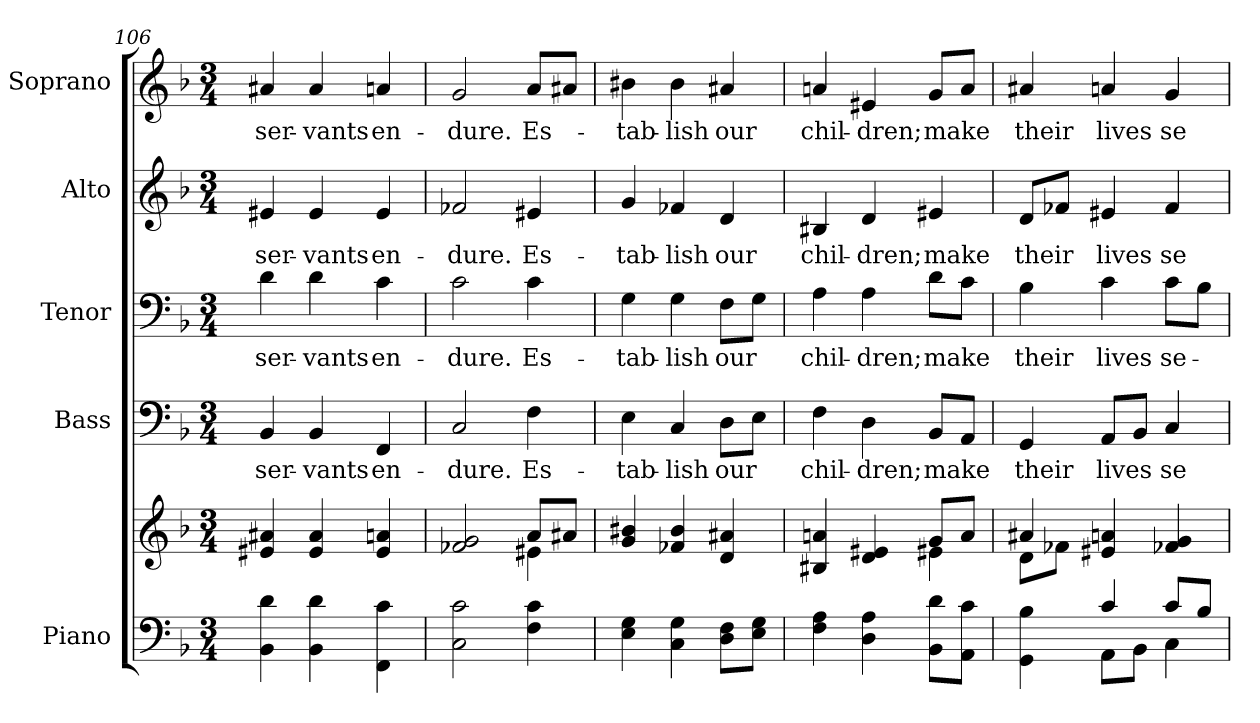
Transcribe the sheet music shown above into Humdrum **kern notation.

**kern	**kern	**kern	**text	**kern	**text	**kern	**text	**kern	**text
*part5	*part5	*part4	*part4	*part3	*part3	*part2	*part2	*part1	*part1
*staff6	*staff5	*staff4	*staff4	*staff3	*staff3	*staff2	*staff2	*staff1	*staff1
*I"Piano	*	*I"Bass	*	*I"Tenor	*	*I"Alto	*	*I"Soprano	*
*I'Pno.	*	*I'B.	*	*I'T.	*	*I'A.	*	*I'S.	*
!!LO:PB:g=z
*clefF4	*clefG2	*clefF4	*	*clefF4	*	*clefG2	*	*clefG2	*
*k[b-]	*k[b-]	*k[b-]	*	*k[b-]	*	*k[b-]	*	*k[b-]	*
*F:	*F:	*F:	*	*F:	*	*F:	*	*F:	*
*M3/4	*M3/4	*M3/4	*	*M3/4	*	*M3/4	*	*M3/4	*
=106	=106	=106	=106	=106	=106	=106	=106	=106	=106
!	!	!	!LO:LY:b:color=#000000	!	!	!	!	!	!
!	!	!	!	!	!LO:LY:b:color=#000000	!	!	!	!
!	!	!	!	!	!	!	!LO:LY:b:color=#000000	!	!
!	!	!	!	!	!	!	!	!	!LO:LY:b:color=#000000
4BB-i\ 4di	4e#Xi/ 4a#Xi	4BB-i/	ser-	4di\	ser-	4e#Xi/	ser-	4a#Xi/	ser-
!	!	!	!LO:LY:b:color=#000000	!	!	!	!	!	!
!	!	!	!	!	!LO:LY:b:color=#000000	!	!	!	!
!	!	!	!	!	!	!	!LO:LY:b:color=#000000	!	!
!	!	!	!	!	!	!	!	!	!LO:LY:b:color=#000000
4BB-i\ 4di	4e#i/ 4a#i	4BB-i/	-vants	4di\	-vants	4e#i/	-vants	4a#i/	-vants
!	!	!	!LO:LY:b:color=#000000	!	!	!	!	!	!
!	!	!	!	!	!LO:LY:b:color=#000000	!	!	!	!
!	!	!	!	!	!	!	!LO:LY:b:color=#000000	!	!
!	!	!	!	!	!	!	!	!	!LO:LY:b:color=#000000
4FFi\ 4ci	4e#i/ 4ani	4FFi/	en-	4ci\	en-	4e#i/	en-	4ani/	en-
=107	=107	=107	=107	=107	=107	=107	=107	=107	=107
*	*^	*	*	*	*	*	*	*	*
!	!	!	!	!LO:LY:b:color=#000000	!	!	!	!	!	!
!	!	!	!	!	!	!LO:LY:b:color=#000000	!	!	!	!
!	!	!	!	!	!	!	!	!LO:LY:b:color=#000000	!	!
!	!	!	!	!	!	!	!	!	!	!LO:LY:b:color=#000000
2Ci\ 2ci	2f-Xi/ 2gi	2ryy	2Ci/	-dure.	2ci\	-dure.	2f-Xi/	-dure.	2gi/	-dure.
!	!	!	!	!LO:LY:b:color=#000000	!	!	!	!	!	!
!	!	!	!	!	!	!LO:LY:b:color=#000000	!	!	!	!
!	!	!	!	!	!	!	!	!LO:LY:b:color=#000000	!	!
!	!	!	!	!	!	!	!	!	!	!LO:LY:b:color=#000000
4Fi\ 4ci	8ai/L	4e#Xi\	4Fi\	Es-	4ci\	Es-	4e#Xi/	Es-	8ai/L	Es-
.	8a#Xi/J	.	.	.	.	.	.	.	8a#Xi/J	.
*	*v	*v	*	*	*	*	*	*	*	*
=108	=108	=108	=108	=108	=108	=108	=108	=108	=108
!	!	!	!LO:LY:b:color=#000000	!	!	!	!	!	!
!	!	!	!	!	!LO:LY:b:color=#000000	!	!	!	!
!	!	!	!	!	!	!	!LO:LY:b:color=#000000	!	!
!	!	!	!	!	!	!	!	!	!LO:LY:b:color=#000000
4Ei\ 4Gi	4gi/ 4b#Xi	4Ei\	-tab-	4Gi\	-tab-	4gi/	-tab-	4b#Xi\	-tab-
!	!	!	!LO:LY:b:color=#000000	!	!	!	!	!	!
!	!	!	!	!	!LO:LY:b:color=#000000	!	!	!	!
!	!	!	!	!	!	!	!LO:LY:b:color=#000000	!	!
!	!	!	!	!	!	!	!	!	!LO:LY:b:color=#000000
4Ci\ 4Gi	4f-Xi/ 4b#i	4Ci/	-lish	4Gi\	-lish	4f-Xi/	-lish	4b#i\	-lish
!	!	!	!LO:LY:b:color=#000000	!	!	!	!	!	!
!	!	!	!	!	!LO:LY:b:color=#000000	!	!	!	!
!	!	!	!	!	!	!	!LO:LY:b:color=#000000	!	!
!	!	!	!	!	!	!	!	!	!LO:LY:b:color=#000000
8Di\ 8FiL	4di/ 4a#Xi	8Di\L	our	8Fi\L	our	4di/	our	4a#Xi/	our
8Ei\ 8GiJ	.	8Ei\J	.	8Gi\J	.	.	.	.	.
=109	=109	=109	=109	=109	=109	=109	=109	=109	=109
*	*^	*	*	*	*	*	*	*	*
!	!	!	!	!LO:LY:b:color=#000000	!	!	!	!	!	!
!	!	!	!	!	!	!LO:LY:b:color=#000000	!	!	!	!
!	!	!	!	!	!	!	!	!LO:LY:b:color=#000000	!	!
!	!	!	!	!	!	!	!	!	!	!LO:LY:b:color=#000000
4Fi\ 4Ai	4B#Xi/ 4ani	2ryy	4Fi\	chil-	4Ai\	chil-	4B#Xi/	chil-	4ani/	chil-
!	!	!	!	!LO:LY:b:color=#000000	!	!	!	!	!	!
!	!	!	!	!	!	!LO:LY:b:color=#000000	!	!	!	!
!	!	!	!	!	!	!	!	!LO:LY:b:color=#000000	!	!
!	!	!	!	!	!	!	!	!	!	!LO:LY:b:color=#000000
4Di\ 4Ai	4di/ 4e#Xi	.	4Di\	-dren;	4Ai\	-dren;	4di/	-dren;	4e#Xi/	-dren;
!	!	!	!	!LO:LY:b:color=#000000	!	!	!	!	!	!
!	!	!	!	!	!	!LO:LY:b:color=#000000	!	!	!	!
!	!	!	!	!	!	!	!	!LO:LY:b:color=#000000	!	!
!	!	!	!	!	!	!	!	!	!	!LO:LY:b:color=#000000
8BB-i\ 8diL	8gi/L	4e#Xi\	8BB-i/L	make	8di\L	make	4e#Xi/	make	8gi/L	make
8AAi\ 8ciJ	8ai/J	.	8AAi/J	.	8ci\J	.	.	.	8ai/J	.
!!LO:LB:g=z
=110	=110	=110	=110	=110	=110	=110	=110	=110	=110	=110
*^	*	*	*	*	*	*	*	*	*	*
!	!	!	!	!	!LO:LY:b:color=#000000	!	!	!	!	!	!
!	!	!	!	!	!	!	!LO:LY:b:color=#000000	!	!	!	!
!	!	!	!	!	!	!	!	!	!LO:LY:b:color=#000000	!	!
!	!	!	!	!	!	!	!	!	!	!	!LO:LY:b:color=#000000
4GGi\ 4B-i	4ryy	4a#Xi/	8di\L	4GGi/	their	4B-i\	their	8di/L	their	4a#Xi/	their
.	.	.	8f-Xi\J	.	.	.	.	8f-Xi/J	.	.	.
!	!	!	!	!	!LO:LY:b:color=#000000	!	!	!	!	!	!
!	!	!	!	!	!	!	!LO:LY:b:color=#000000	!	!	!	!
!	!	!	!	!	!	!	!	!	!LO:LY:b:color=#000000	!	!
!	!	!	!	!	!	!	!	!	!	!	!LO:LY:b:color=#000000
4ci/	8AAi\L	4e#Xi/ 4ani	4ryy	8AAi/L	lives	4ci\	lives	4e#Xi/	lives	4ani/	lives
.	8BB-i\J	.	.	8BB-i/J	.	.	.	.	.	.	.
!	!	!	!	!	!LO:LY:b:color=#000000	!	!	!	!	!	!
!	!	!	!	!	!	!	!LO:LY:b:color=#000000	!	!	!	!
!	!	!	!	!	!	!	!	!	!LO:LY:b:color=#000000	!	!
!	!	!	!	!	!	!	!	!	!	!	!LO:LY:b:color=#000000
8ci/L	4Ci\	4f-Xi/ 4gi	4ryy	4Ci/	se-	8ci\L	se-	4f-i/	se-	4gi/	se-
8B-i/J	.	.	.	.	.	8B-i\J	.	.	.	.	.
*v	*v	*	*	*	*	*	*	*	*	*	*
*	*v	*v	*	*	*	*	*	*	*	*
=	=	=	=	=	=	=	=	=	=
*-	*-	*-	*-	*-	*-	*-	*-	*-	*-
